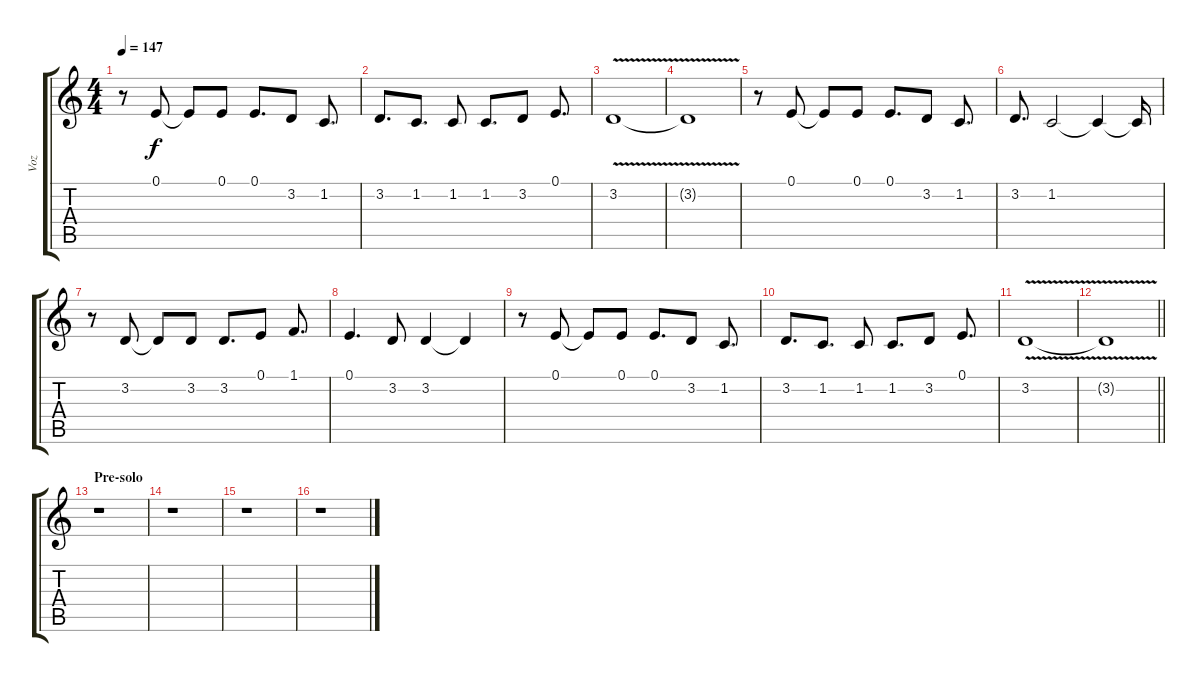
\track ("Voz" "Voz") {instrument trumpet}
\staff {score tabs}
\tuning (E4 B3 G3 D3 A2 E2) {hide}
\ts (4 4)
\tempo 147
\clef g2
\ks c
r.8{dy f} 0.1.8 0.1{t}.8 0.1.8 0.1.8{d} 3.2.8 1.2.8{d} |
3.2.8{d} 1.2.8{d} 1.2.8 1.2.8{d} 3.2.8 0.1.8{d} |
3.2{v}.1 |
3.2{t}.1 |
r.8 0.1.8 0.1{t}.8 0.1.8 0.1.8{d} 3.2.8 1.2.8{d} |
3.2.8{d} 1.2.2 1.2{t}.4 1.2{t}.16 |
r.8 3.2.8 3.2{t}.8 3.2.8 3.2.8{d} 0.1.8 1.1.8{d} |
0.1.4{d} 3.2.8 3.2.4 3.2{t}.4 |
r.8 0.1.8 0.1{t}.8 0.1.8 0.1.8{d} 3.2.8 1.2.8{d} |
3.2.8{d} 1.2.8{d} 1.2.8 1.2.8{d} 3.2.8 0.1.8{d} |
3.2{v}.1 |
\barLineRight lightlight
3.2{t}.1 |
\section ("" "Pre-solo")
r.1 |
r.1 |
r.1 |
r.1
